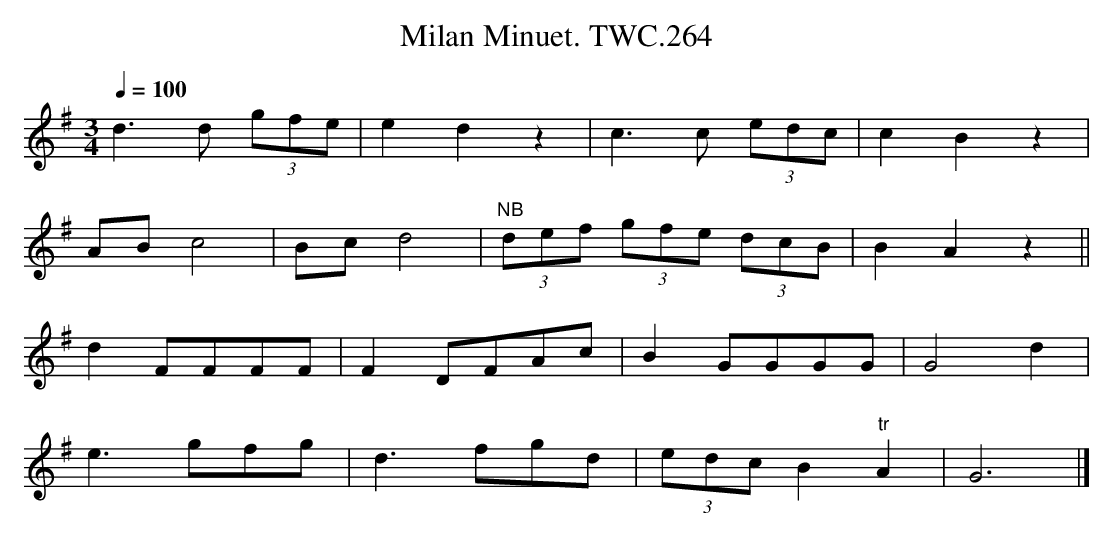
X:1
T:Milan Minuet. TWC.264
M:3/4
L:1/8
Q:1/4=100
K:G
d3d (3gfe|e2d2z2|c3c (3edc|c2B2z2|
ABc4|Bcd4|"NB"(3def (3gfe (3dcB|B2A2z2||
d2FFFF|F2DFAc|B2GGGG|G4d2|
e3gfg|d3 fgd|(3edc B2"tr"A2|G6|]
